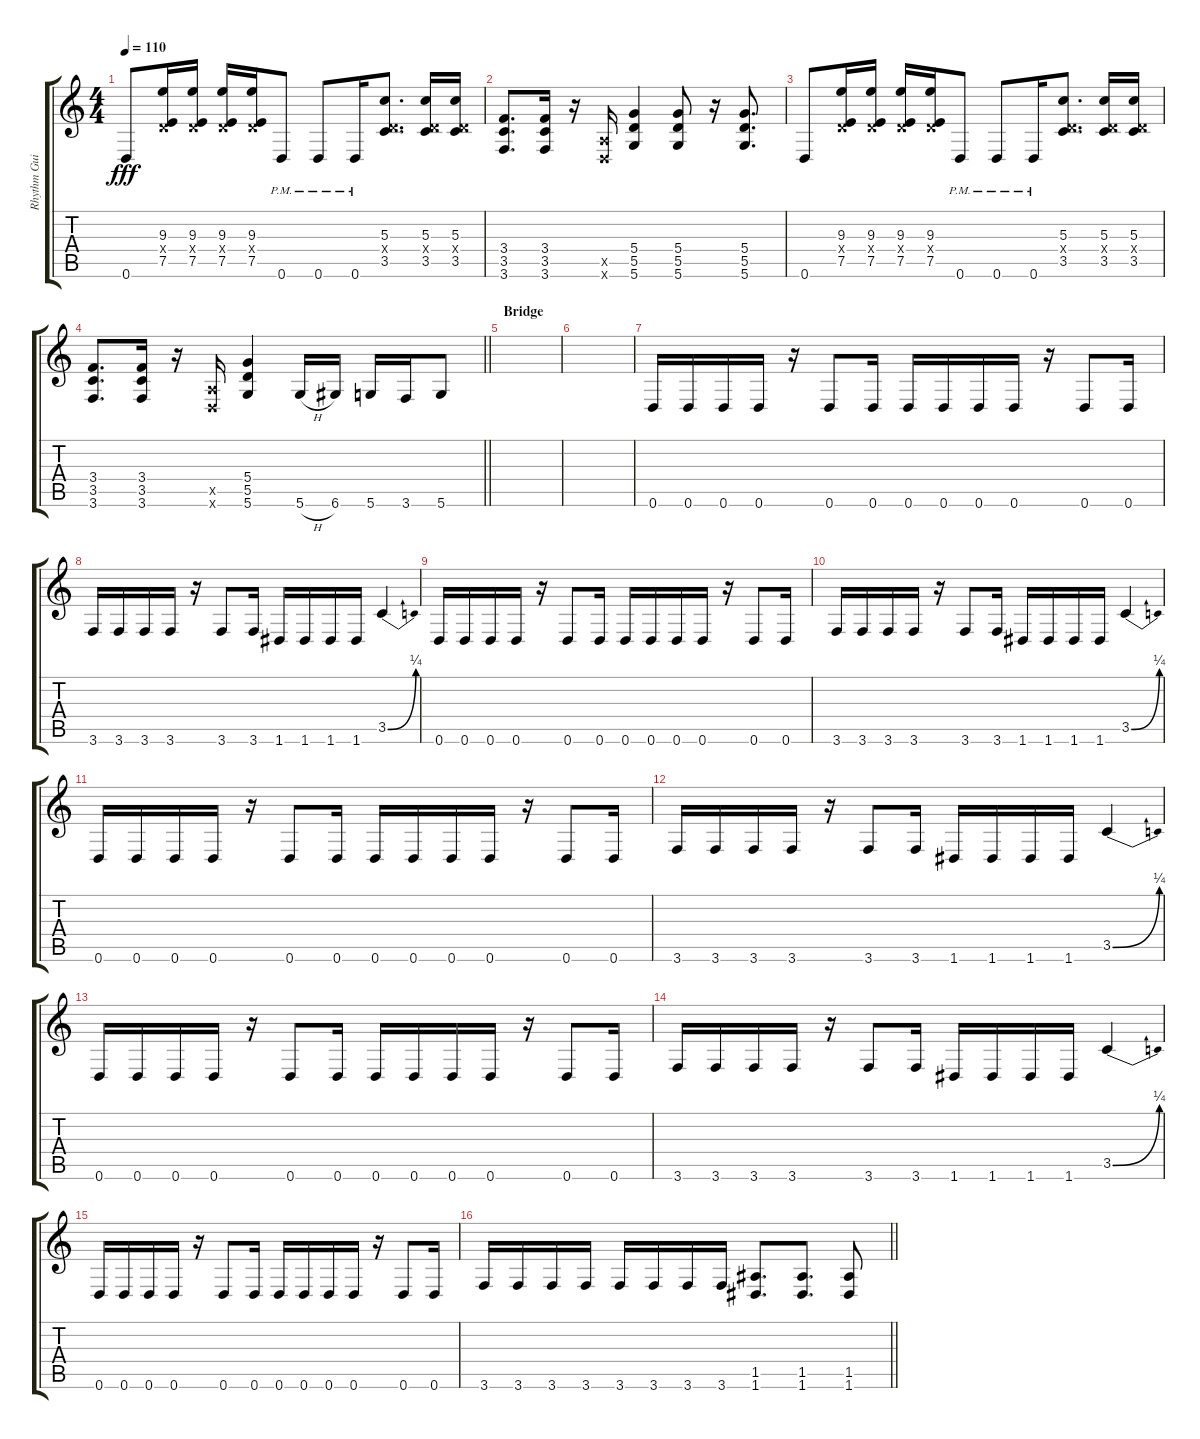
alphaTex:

\track ("Rhythm Guitar L" "Rhythm Gui") {instrument overdrivenguitar}
\staff {score tabs}
\tuning (E4 B3 G3 D3 A2 D2) {hide}
\ts (4 4)
\tempo 110
\clef g2
\ks c
0.6.8{dy fff} (9.3 0.4{x} 7.5).16 (9.3 0.4{x} 7.5).16 (9.3 0.4{x} 7.5).16 (9.3 0.4{x} 7.5).16 0.6{pm}.8 0.6{pm}.8 0.6{pm}.16 (5.3 0.4{x} 3.5).8{d} (5.3 0.4{x} 3.5).16 (5.3 0.4{x} 3.5).16 |
(3.4 3.5 3.6).8{d} (3.4 3.5 3.6).16 r.16 (0.5{x} 0.6{x}).16 (5.4 5.5 5.6).4 (5.4 5.5 5.6).8 r.16 (5.4 5.5 5.6).8{d} |
0.6.8 (9.3 0.4{x} 7.5).16 (9.3 0.4{x} 7.5).16 (9.3 0.4{x} 7.5).16 (9.3 0.4{x} 7.5).16 0.6{pm}.8 0.6{pm}.8 0.6{pm}.16 (5.3 0.4{x} 3.5).8{d} (5.3 0.4{x} 3.5).16 (5.3 0.4{x} 3.5).16 |
\barLineRight lightlight
(3.4 3.5 3.6).8{d} (3.4 3.5 3.6).16 r.16 (0.5{x} 0.6{x}).16 (5.4 5.5 5.6).4 5.6{h}.16 6.6.16 5.6.16 3.6.16 5.6.8 |
\section ("" "Bridge")
|
|
0.6.16 0.6.16 0.6.16 0.6.16 r.16 0.6.8 0.6.16 0.6.16 0.6.16 0.6.16 0.6.16 r.16 0.6.8 0.6.16 |
3.6.16 3.6.16 3.6.16 3.6.16 r.16 3.6.8 3.6.16 1.6.16 1.6.16 1.6.16 1.6.16 3.5{be (bend 0 0 60 1)}.4 |
0.6.16 0.6.16 0.6.16 0.6.16 r.16 0.6.8 0.6.16 0.6.16 0.6.16 0.6.16 0.6.16 r.16 0.6.8 0.6.16 |
3.6.16 3.6.16 3.6.16 3.6.16 r.16 3.6.8 3.6.16 1.6.16 1.6.16 1.6.16 1.6.16 3.5{be (bend 0 0 60 1)}.4 |
0.6.16 0.6.16 0.6.16 0.6.16 r.16 0.6.8 0.6.16 0.6.16 0.6.16 0.6.16 0.6.16 r.16 0.6.8 0.6.16 |
3.6.16 3.6.16 3.6.16 3.6.16 r.16 3.6.8 3.6.16 1.6.16 1.6.16 1.6.16 1.6.16 3.5{be (bend 0 0 60 1)}.4 |
0.6.16 0.6.16 0.6.16 0.6.16 r.16 0.6.8 0.6.16 0.6.16 0.6.16 0.6.16 0.6.16 r.16 0.6.8 0.6.16 |
3.6.16 3.6.16 3.6.16 3.6.16 r.16 3.6.8 3.6.16 1.6.16 1.6.16 1.6.16 1.6.16 3.5{be (bend 0 0 60 1)}.4 |
0.6.16 0.6.16 0.6.16 0.6.16 r.16 0.6.8 0.6.16 0.6.16 0.6.16 0.6.16 0.6.16 r.16 0.6.8 0.6.16 |
\barLineRight lightlight
3.6.16 3.6.16 3.6.16 3.6.16 3.6.16 3.6.16 3.6.16 3.6.16 (1.5 1.6).8{d} (1.5 1.6).8{d} (1.5 1.6).8
